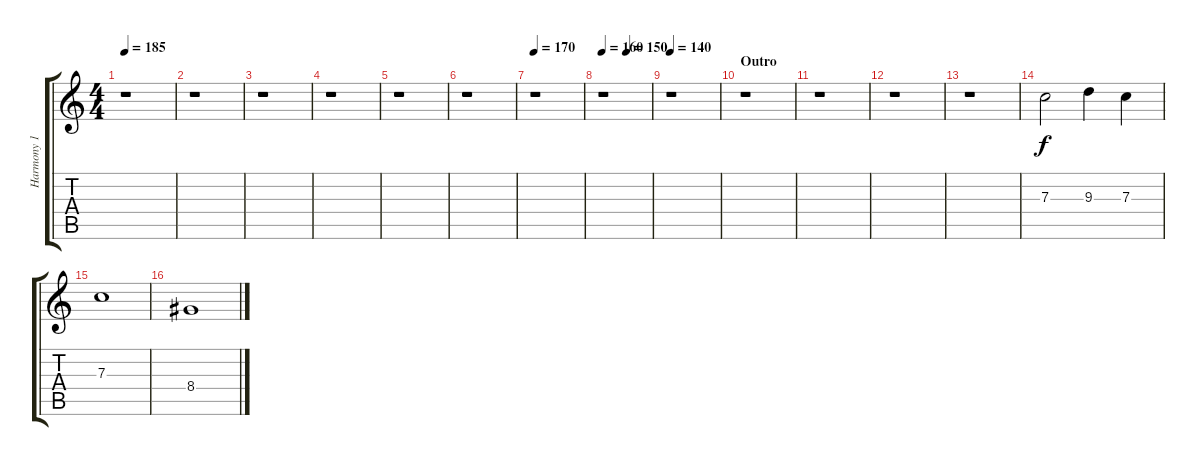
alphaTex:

\track ("Harmony 1" "Harmony 1") {instrument overdrivenguitar}
\staff {score tabs}
\tuning (D4 A3 F3 C3 G2 C2) {hide}
\ts (4 4)
\tempo 185
\clef g2
\ks aminor
r.1{dy f} |
r.1 |
r.1 |
r.1 |
r.1 |
r.1 |
\tempo 170
r.1 |
\tempo 160
\tempo (150 0.5)
r.1 |
\tempo 140
r.1 |
\section ("" "Outro")
r.1 |
r.1 |
r.1 |
r.1 |
7.3.2 9.3.4 7.3.4 |
7.3.1 |
8.4.1
